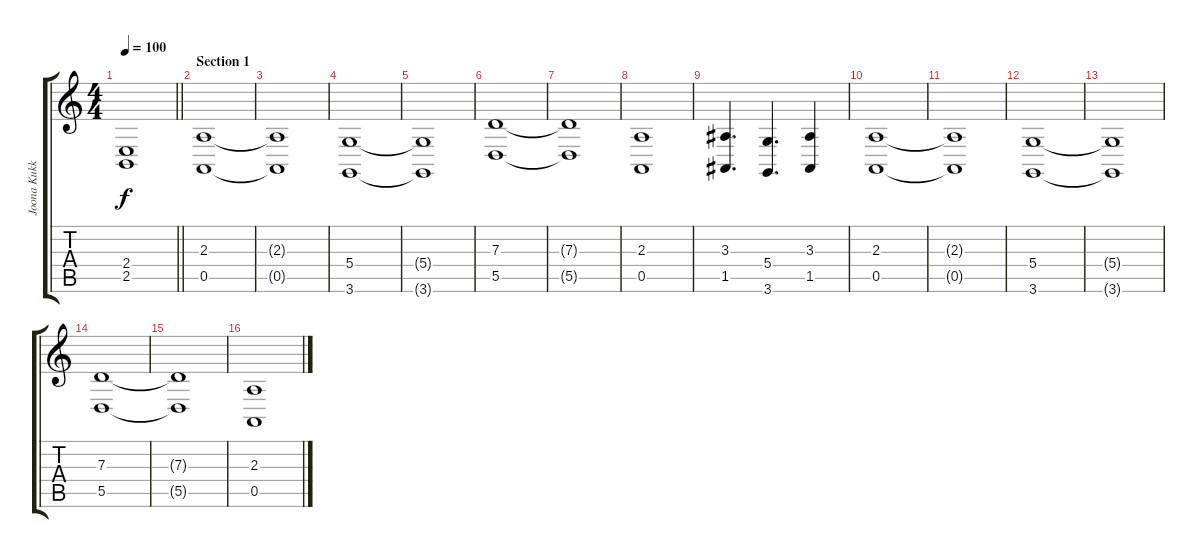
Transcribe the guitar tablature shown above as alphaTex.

\track ("Joona Kukkola (keyboard)" "Joona Kukk") {instrument stringensemble1}
\staff {score tabs}
\tuning (E4 B3 G3 D3 A2 E2) {hide}
\ts (4 4)
\tempo 100
\clef g2
\barLineRight lightlight
\ks c
(2.4 2.5).1{dy f instrument stringensemble1} |
\section ("" "Section 1")
\ks aminor
(2.3 0.5).1 |
(2.3{t} 0.5{t}).1 |
(5.4 3.6).1 |
(5.4{t} 3.6{t}).1 |
(7.3 5.5).1 |
(7.3{t} 5.5{t}).1 |
(2.3 0.5).1 |
(3.3 1.5).4{d} (5.4 3.6).4{d} (3.3 1.5).4 |
(2.3 0.5).1 |
(2.3{t} 0.5{t}).1 |
(5.4 3.6).1 |
(5.4{t} 3.6{t}).1 |
(7.3 5.5).1 |
(7.3{t} 5.5{t}).1 |
(2.3 0.5).1
